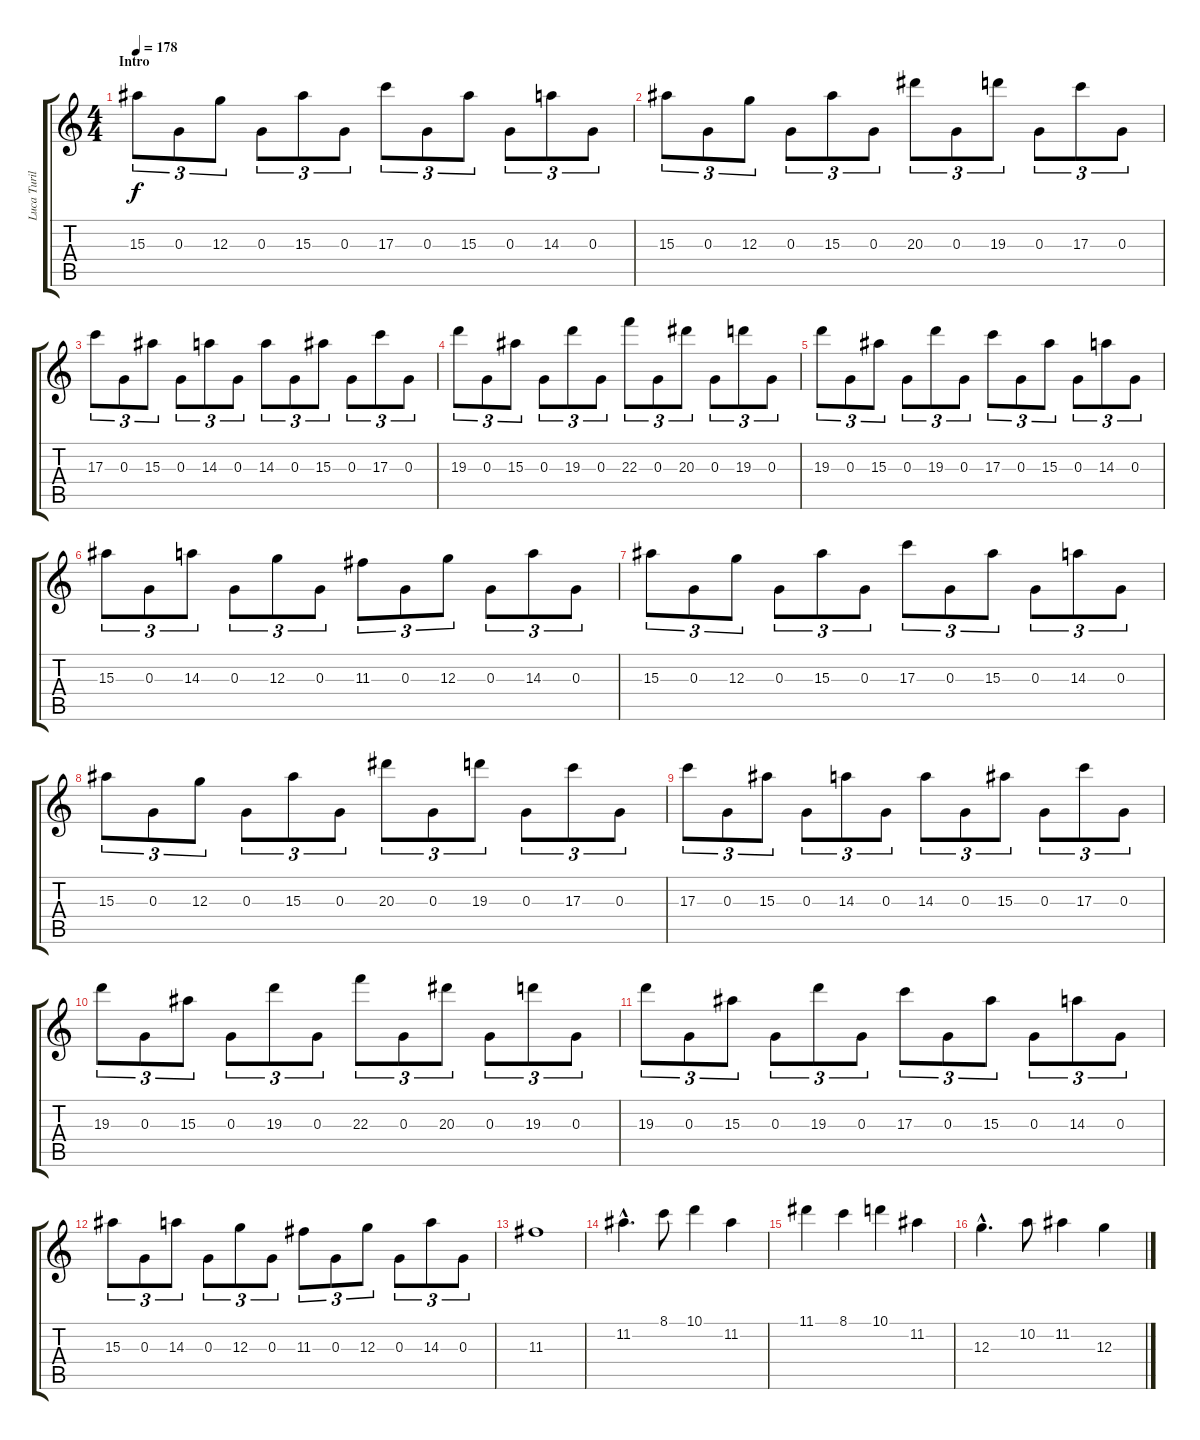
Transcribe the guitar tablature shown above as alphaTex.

\track ("Luca Turilli - Lead" "Luca Turil") {instrument distortionguitar}
\staff {score tabs}
\tuning (E4 B3 G3 D3 A2 E2) {hide}
\ts (4 4)
\section ("" "Intro")
\tempo 178
\clef g2
\ks c
15.3.8{tu (3 2) dy f instrument distortionguitar} 0.3.8{tu (3 2)} 12.3.8{tu (3 2)} 0.3.8{tu (3 2)} 15.3.8{tu (3 2)} 0.3.8{tu (3 2)} 17.3.8{tu (3 2)} 0.3.8{tu (3 2)} 15.3.8{tu (3 2)} 0.3.8{tu (3 2)} 14.3.8{tu (3 2)} 0.3.8{tu (3 2)} |
15.3.8{tu (3 2)} 0.3.8{tu (3 2)} 12.3.8{tu (3 2)} 0.3.8{tu (3 2)} 15.3.8{tu (3 2)} 0.3.8{tu (3 2)} 20.3.8{tu (3 2)} 0.3.8{tu (3 2)} 19.3.8{tu (3 2)} 0.3.8{tu (3 2)} 17.3.8{tu (3 2)} 0.3.8{tu (3 2)} |
17.3.8{tu (3 2)} 0.3.8{tu (3 2)} 15.3.8{tu (3 2)} 0.3.8{tu (3 2)} 14.3.8{tu (3 2)} 0.3.8{tu (3 2)} 14.3.8{tu (3 2)} 0.3.8{tu (3 2)} 15.3.8{tu (3 2)} 0.3.8{tu (3 2)} 17.3.8{tu (3 2)} 0.3.8{tu (3 2)} |
19.3.8{tu (3 2)} 0.3.8{tu (3 2)} 15.3.8{tu (3 2)} 0.3.8{tu (3 2)} 19.3.8{tu (3 2)} 0.3.8{tu (3 2)} 22.3.8{tu (3 2)} 0.3.8{tu (3 2)} 20.3.8{tu (3 2)} 0.3.8{tu (3 2)} 19.3.8{tu (3 2)} 0.3.8{tu (3 2)} |
19.3.8{tu (3 2)} 0.3.8{tu (3 2)} 15.3.8{tu (3 2)} 0.3.8{tu (3 2)} 19.3.8{tu (3 2)} 0.3.8{tu (3 2)} 17.3.8{tu (3 2)} 0.3.8{tu (3 2)} 15.3.8{tu (3 2)} 0.3.8{tu (3 2)} 14.3.8{tu (3 2)} 0.3.8{tu (3 2)} |
15.3.8{tu (3 2)} 0.3.8{tu (3 2)} 14.3.8{tu (3 2)} 0.3.8{tu (3 2)} 12.3.8{tu (3 2)} 0.3.8{tu (3 2)} 11.3.8{tu (3 2)} 0.3.8{tu (3 2)} 12.3.8{tu (3 2)} 0.3.8{tu (3 2)} 14.3.8{tu (3 2)} 0.3.8{tu (3 2)} |
15.3.8{tu (3 2)} 0.3.8{tu (3 2)} 12.3.8{tu (3 2)} 0.3.8{tu (3 2)} 15.3.8{tu (3 2)} 0.3.8{tu (3 2)} 17.3.8{tu (3 2)} 0.3.8{tu (3 2)} 15.3.8{tu (3 2)} 0.3.8{tu (3 2)} 14.3.8{tu (3 2)} 0.3.8{tu (3 2)} |
15.3.8{tu (3 2)} 0.3.8{tu (3 2)} 12.3.8{tu (3 2)} 0.3.8{tu (3 2)} 15.3.8{tu (3 2)} 0.3.8{tu (3 2)} 20.3.8{tu (3 2)} 0.3.8{tu (3 2)} 19.3.8{tu (3 2)} 0.3.8{tu (3 2)} 17.3.8{tu (3 2)} 0.3.8{tu (3 2)} |
17.3.8{tu (3 2)} 0.3.8{tu (3 2)} 15.3.8{tu (3 2)} 0.3.8{tu (3 2)} 14.3.8{tu (3 2)} 0.3.8{tu (3 2)} 14.3.8{tu (3 2)} 0.3.8{tu (3 2)} 15.3.8{tu (3 2)} 0.3.8{tu (3 2)} 17.3.8{tu (3 2)} 0.3.8{tu (3 2)} |
19.3.8{tu (3 2)} 0.3.8{tu (3 2)} 15.3.8{tu (3 2)} 0.3.8{tu (3 2)} 19.3.8{tu (3 2)} 0.3.8{tu (3 2)} 22.3.8{tu (3 2)} 0.3.8{tu (3 2)} 20.3.8{tu (3 2)} 0.3.8{tu (3 2)} 19.3.8{tu (3 2)} 0.3.8{tu (3 2)} |
19.3.8{tu (3 2)} 0.3.8{tu (3 2)} 15.3.8{tu (3 2)} 0.3.8{tu (3 2)} 19.3.8{tu (3 2)} 0.3.8{tu (3 2)} 17.3.8{tu (3 2)} 0.3.8{tu (3 2)} 15.3.8{tu (3 2)} 0.3.8{tu (3 2)} 14.3.8{tu (3 2)} 0.3.8{tu (3 2)} |
15.3.8{tu (3 2)} 0.3.8{tu (3 2)} 14.3.8{tu (3 2)} 0.3.8{tu (3 2)} 12.3.8{tu (3 2)} 0.3.8{tu (3 2)} 11.3.8{tu (3 2)} 0.3.8{tu (3 2)} 12.3.8{tu (3 2)} 0.3.8{tu (3 2)} 14.3.8{tu (3 2)} 0.3.8{tu (3 2)} |
11.3.1 |
11.2{hac}.4{d} 8.1.8 10.1.4 11.2.4 |
11.1.4 8.1.4 10.1.4 11.2.4 |
12.3{hac}.4{d} 10.2.8 11.2.4 12.3.4
